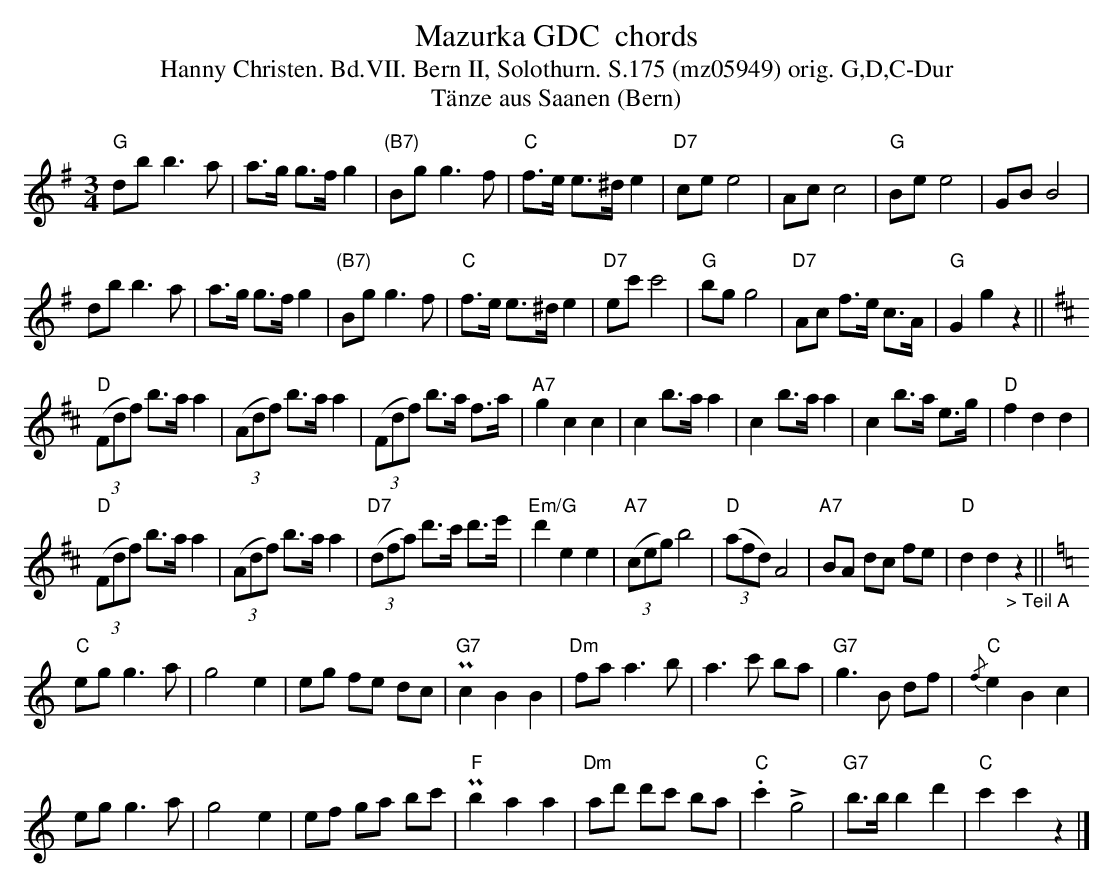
X:1
T:  Mazurka GDC  chords
T:Hanny Christen. Bd.VII. Bern II, Solothurn. S.175 (mz05949) orig. G,D,C-Dur
T: T\"anze aus Saanen (Bern)
M:3/4
L:1/8
K:G %%MIDI gchordon
"G"db b3a | a>g g>f g2 | "(B7)"Bg g3f | "C"f>e e>^d e2 | "D7"cee4 | Acc4 | "G"Bee4 | GBB4 |
db b3a | a>g g>f g2 | "(B7)"Bg g3f | "C"f>e e>^de2 | "D7"ec'c'4 | "G"bgg4 | "D7"Ac f>e c>A | "G"G2g2z2 || [K:D]
"D"((3Fdf) b>a a2 | ((3Adf) b>a a2 | ((3Fdf) b>a f>a | "A7"g2c2c2 | c2 b>a a2 | c2 b>a a2 | c2 b>a e>g | "D"f2d2d2 |
"D"((3Fdf) b>a a2 | ((3Adf) b>a a2 | "D7"((3dfa) d'>c' d'>e' | "Em/G"d'2e2e2 | "A7"((3ceg) b4 | "D"((3afd) A4 | "A7"BA dc fe | "D"d2d2"_> Teil A"z2 || [K:C]
"C"eg g3a | g4e2 | eg fe dc | "G7"Pc2B2B2 | "Dm"fa a3b | a3c' ba | "G7"g3B df | "C"{/f}e2B2c2 |
eg g3a | g4e2 | ef ga bc' | "F"Pb2a2a2 | "Dm"ad' d'c' ba | "C".c'2+>+g4 | "G7"b>b b2d'2 | "C"c'2c'2z2 |]
